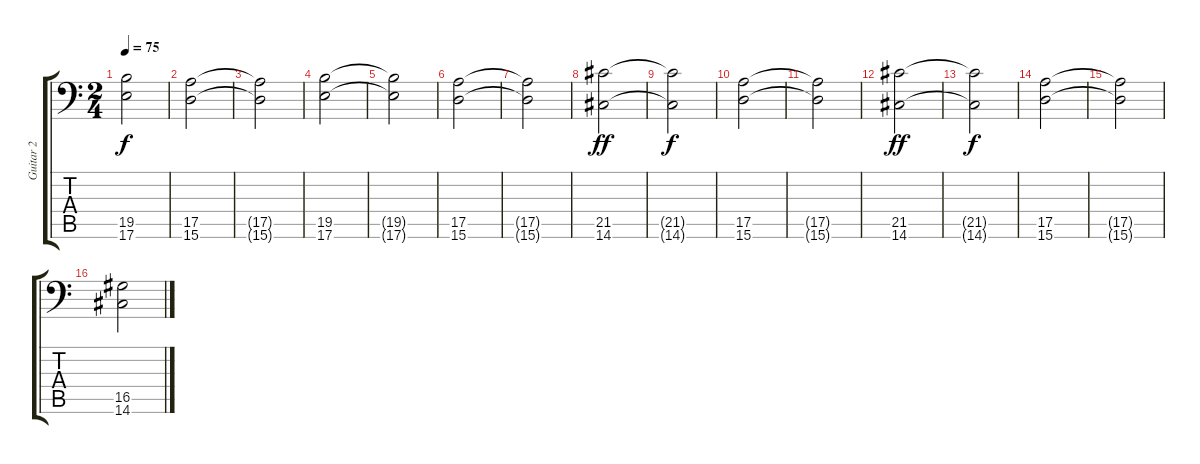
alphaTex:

\track ("Guitar 2" "Guitar 2") {instrument overdrivenguitar}
\staff {score tabs}
\tuning (C3 G2 C2 A1 E1 B0) {hide}
\ts (2 4)
\tempo 75
\clef f4
\ks c
(19.5{t} 17.6{t}).2{dy f} |
(17.5 15.6).2 |
(17.5{t} 15.6{t}).2 |
(19.5 17.6).2 |
(19.5{t} 17.6{t}).2 |
(17.5 15.6).2 |
(17.5{t} 15.6{t}).2 |
(21.5 14.6).2{dy ff} |
(21.5{t} 14.6{t}).2{dy f} |
(17.5 15.6).2 |
(17.5{t} 15.6{t}).2 |
(21.5 14.6).2{dy ff} |
(21.5{t} 14.6{t}).2{dy f} |
(17.5 15.6).2 |
(17.5{t} 15.6{t}).2 |
(16.5 14.6).2
